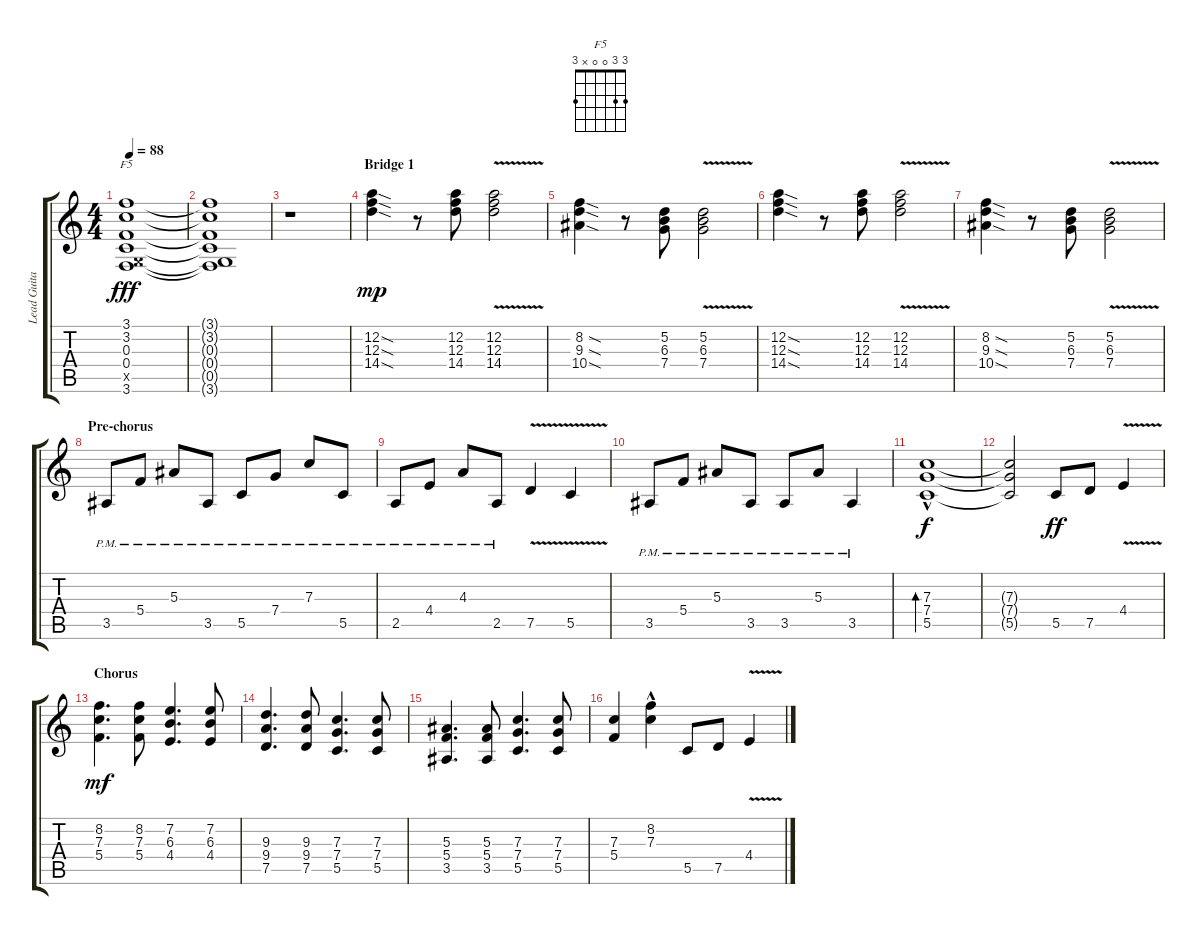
\track ("Lead Guitar" "Lead Guita") {instrument distortionguitar}
\staff {score tabs}
\tuning (D4 A3 F3 C3 G2 D2) {hide}
\chord ("F5" 3 3 0 0 x 3)
\ts (4 4)
\tempo 88
\clef g2
\ks c
(3.1 3.2 0.3 0.4 0.5{x} 3.6).1{ch "F5" dy fff} |
(3.1{t} 3.2{t} 0.3{t} 0.4{t} 0.5{t} 3.6{t}).1 |
r.1 |
\section ("" "Bridge 1")
(12.2{sod} 12.3{sod} 14.4{sod}).4{dy mp} r.8 (12.2 12.3 14.4).8 (12.2{v} 12.3{v} 14.4{v}).2 |
(8.2{sod} 9.3{sod} 10.4{sod}).4 r.8 (5.2 6.3 7.4).8 (5.2{v} 6.3{v} 7.4{v}).2 |
(12.2{sod} 12.3{sod} 14.4{sod}).4 r.8 (12.2 12.3 14.4).8 (12.2{v} 12.3{v} 14.4{v}).2 |
(8.2{sod} 9.3{sod} 10.4{sod}).4 r.8 (5.2 6.3 7.4).8 (5.2{v} 6.3{v} 7.4{v}).2 |
\section ("" "Pre-chorus")
3.5{pm}.8 5.4{pm}.8 5.3{pm}.8 3.5{pm}.8 5.5{pm}.8 7.4{pm}.8 7.3{pm}.8 5.5{pm}.8 |
2.5{pm}.8 4.4{pm}.8 4.3{pm}.8 2.5{pm}.8 7.5{v}.4 5.5{v}.4 |
3.5{pm}.8 5.4{pm}.8 5.3{pm}.8 3.5{pm}.8 3.5{pm}.8 5.3{pm}.8 3.5{pm}.4 |
(7.3{hac} 7.4{hac} 5.5{hac}).1{bd 30 dy f} |
(7.3{t} 7.4{t} 5.5{t}).2 5.5.8{dy ff} 7.5.8 4.4{v}.4 |
\section ("" "Chorus")
(8.2 7.3 5.4).4{d dy mf} (8.2 7.3 5.4).8 (7.2 6.3 4.4).4{d} (7.2 6.3 4.4).8 |
(9.3 9.4 7.5).4{d} (9.3 9.4 7.5).8 (7.3 7.4 5.5).4{d} (7.3 7.4 5.5).8 |
(5.3 5.4 3.5).4{d} (5.3 5.4 3.5).8 (7.3 7.4 5.5).4{d} (7.3 7.4 5.5).8 |
(7.3 5.4).4 (8.2{hac} 7.3{hac}).4 5.5.8 7.5.8 4.4{v}.4
